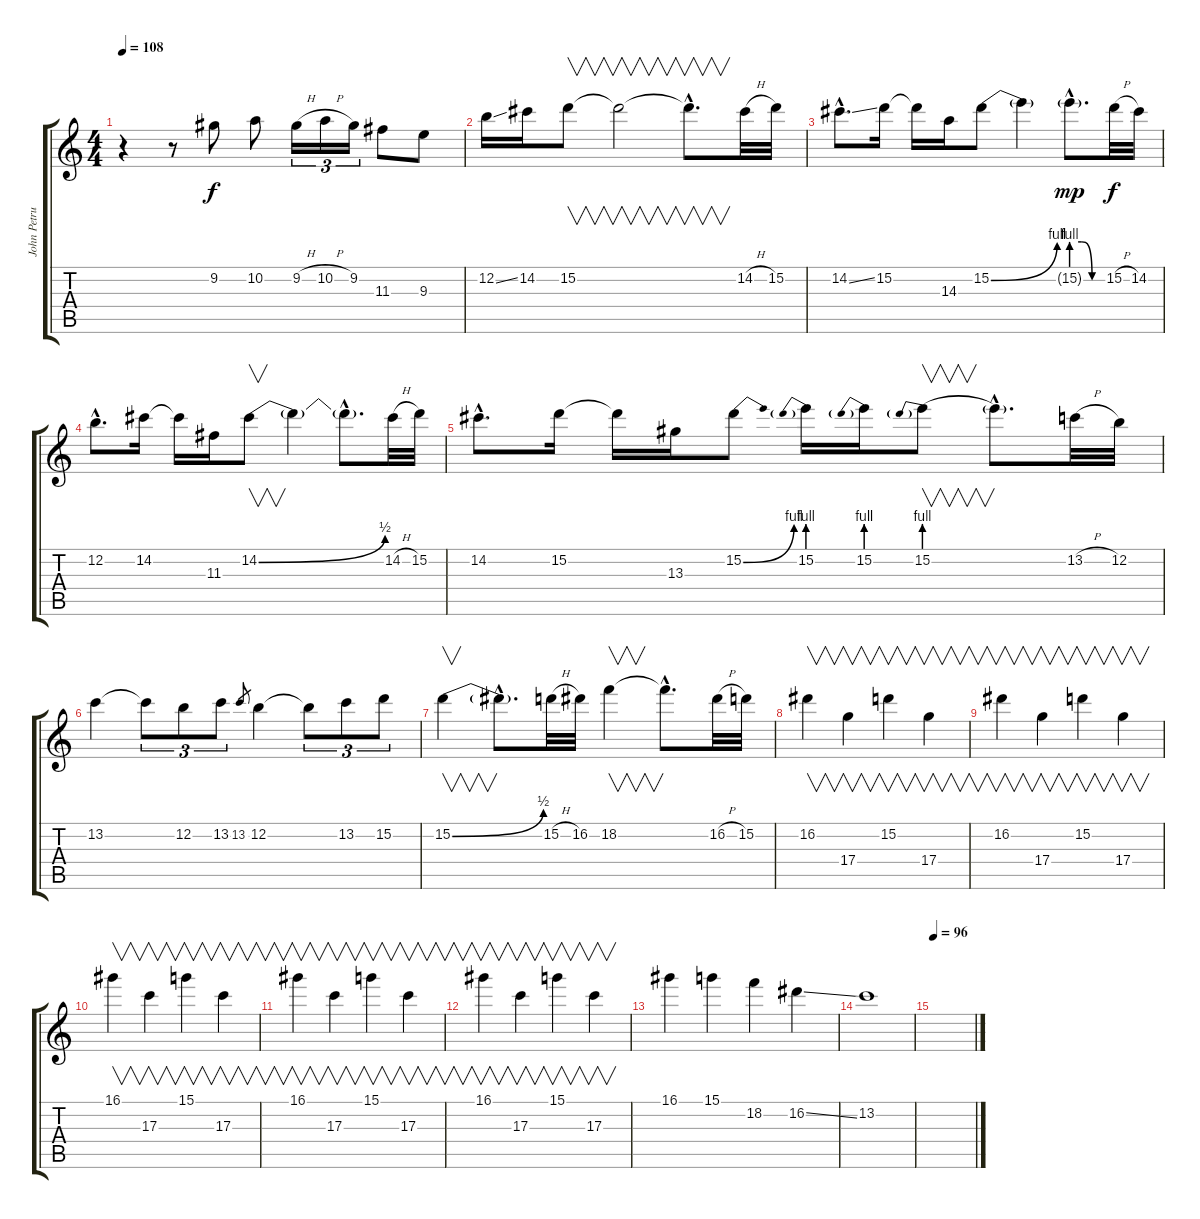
\track ("John Petrucci - 6 Strings Guitar" "John Petru") {instrument distortionguitar}
\staff {score tabs}
\tuning (E4 B3 G3 D3 A2 E2) {hide}
\ts (4 4)
\tempo 108
\clef g2
\ks c
r.4{dy f} r.8 9.2.8 10.2.8 9.2{h}.16{tu (3 2)} 10.2{h}.16{tu (3 2)} 9.2.16{tu (3 2)} 11.3.8 9.3.8 |
12.2{ss}.16 14.2.16 15.2.8{v} 15.2{t}.2{v} 15.2{hac t}.8{v d} 14.2{h}.32 15.2.32 |
14.2{ss hac}.8{d} 15.2.16 15.2{t}.16 14.3.16 15.2{be (bend 0 0 60 4)}.8 15.2{t}.4 15.2{be (custom 0 4 20 4 40 0 60 0) g hac}.8{d dy mp} 15.2{h}.32{dy f} 14.2.32 |
12.2{hac}.8{d} 14.2.16 14.2{t}.16 11.3.16 14.2{be (bend 0 0 60 2)}.8{v} 14.2{t}.4 14.2{hac t}.8{d} 14.2{h}.32 15.2.32 |
14.2{hac}.8{d} 15.2.16 15.2{t}.16 13.3.16 15.2{be (bend 0 0 60 4)}.8 15.2{be (prebend 0 4 60 4)}.16 15.2{be (prebend 0 4 60 4)}.16 15.2{be (prebend 0 4 60 4)}.8{v} 15.2{hac t}.8{d} 13.2{h}.32 12.2.32 |
13.2.4 13.2{t}.8{tu (3 2)} 12.2.8{tu (3 2)} 13.2.8{tu (3 2)} 13.2.8{gr} 12.2.4 12.2{t}.8{tu (3 2)} 13.2.8{tu (3 2)} 15.2.8{tu (3 2)} |
15.2{be (bend 0 0 60 2)}.4{v} 15.2{hac t}.8{d} 15.2{h}.32 16.2.32 18.2.4{v} 18.2{hac t}.8{d} 16.2{h}.32 15.2.32 |
16.2.4{v} 17.4.4{v} 15.2.4{v} 17.4.4{v} |
16.2.4{v} 17.4.4{v} 15.2.4{v} 17.4.4{v} |
16.1.4{v} 17.3.4{v} 15.1.4{v} 17.3.4{v} |
16.1.4{v} 17.3.4{v} 15.1.4{v} 17.3.4{v} |
16.1.4{v} 17.3.4{v} 15.1.4{v} 17.3.4{v} |
16.1.4 15.1.4 18.2.4 16.2{ss}.4 |
13.2.1 |
\tempo 96
